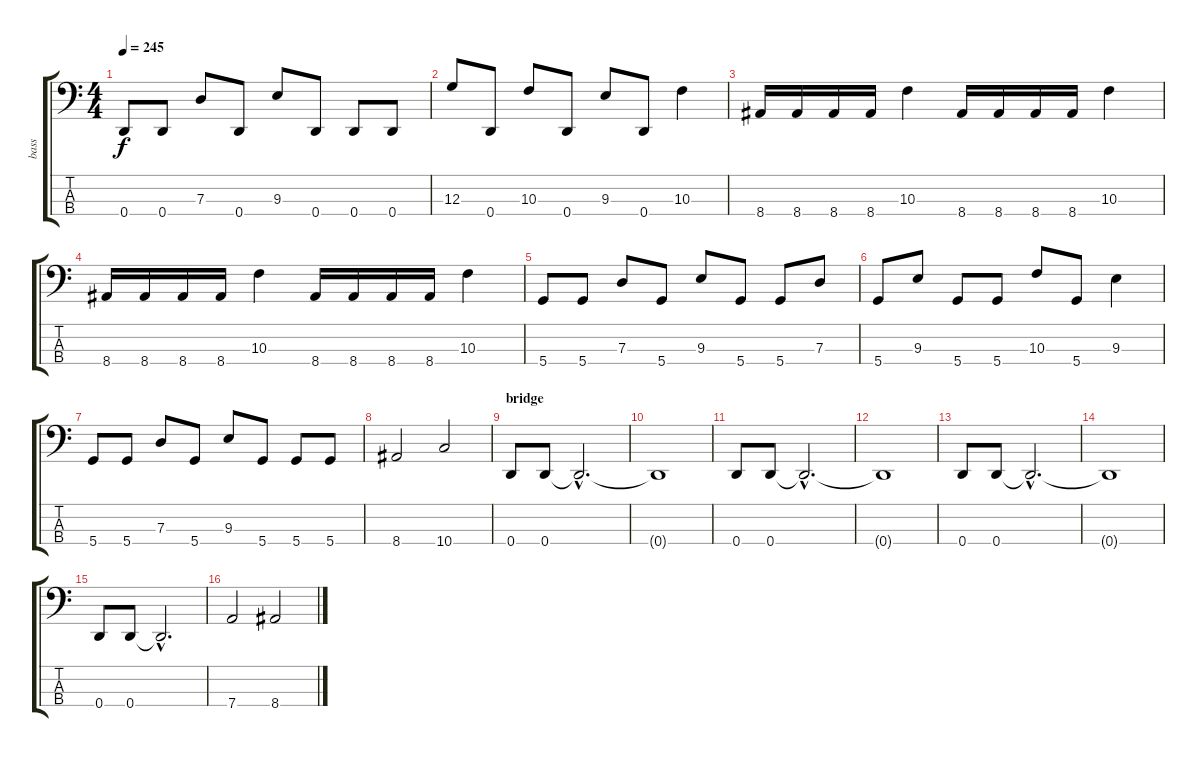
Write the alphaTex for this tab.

\track ("bass" "bass") {instrument electricbassfinger}
\staff {score tabs}
\tuning (F2 C2 G1 D1) {hide}
\ts (4 4)
\tempo 245
\clef f4
\ks c
0.4.8{dy f} 0.4.8 7.3.8 0.4.8 9.3.8 0.4.8 0.4.8 0.4.8 |
12.3.8 0.4.8 10.3.8 0.4.8 9.3.8 0.4.8 10.3.4 |
8.4.16 8.4.16 8.4.16 8.4.16 10.3.4 8.4.16 8.4.16 8.4.16 8.4.16 10.3.4 |
8.4.16 8.4.16 8.4.16 8.4.16 10.3.4 8.4.16 8.4.16 8.4.16 8.4.16 10.3.4 |
5.4.8 5.4.8 7.3.8 5.4.8 9.3.8 5.4.8 5.4.8 7.3.8 |
5.4.8 9.3.8 5.4.8 5.4.8 10.3.8 5.4.8 9.3.4 |
5.4.8 5.4.8 7.3.8 5.4.8 9.3.8 5.4.8 5.4.8 5.4.8 |
8.4.2 10.4.2 |
\section ("" "bridge")
0.4.8 0.4.8 0.4{hac t}.2{d} |
0.4{t}.1 |
0.4.8 0.4.8 0.4{hac t}.2{d} |
0.4{t}.1 |
0.4.8 0.4.8 0.4{hac t}.2{d} |
0.4{t}.1 |
0.4.8 0.4.8 0.4{hac t}.2{d} |
7.4.2 8.4.2
